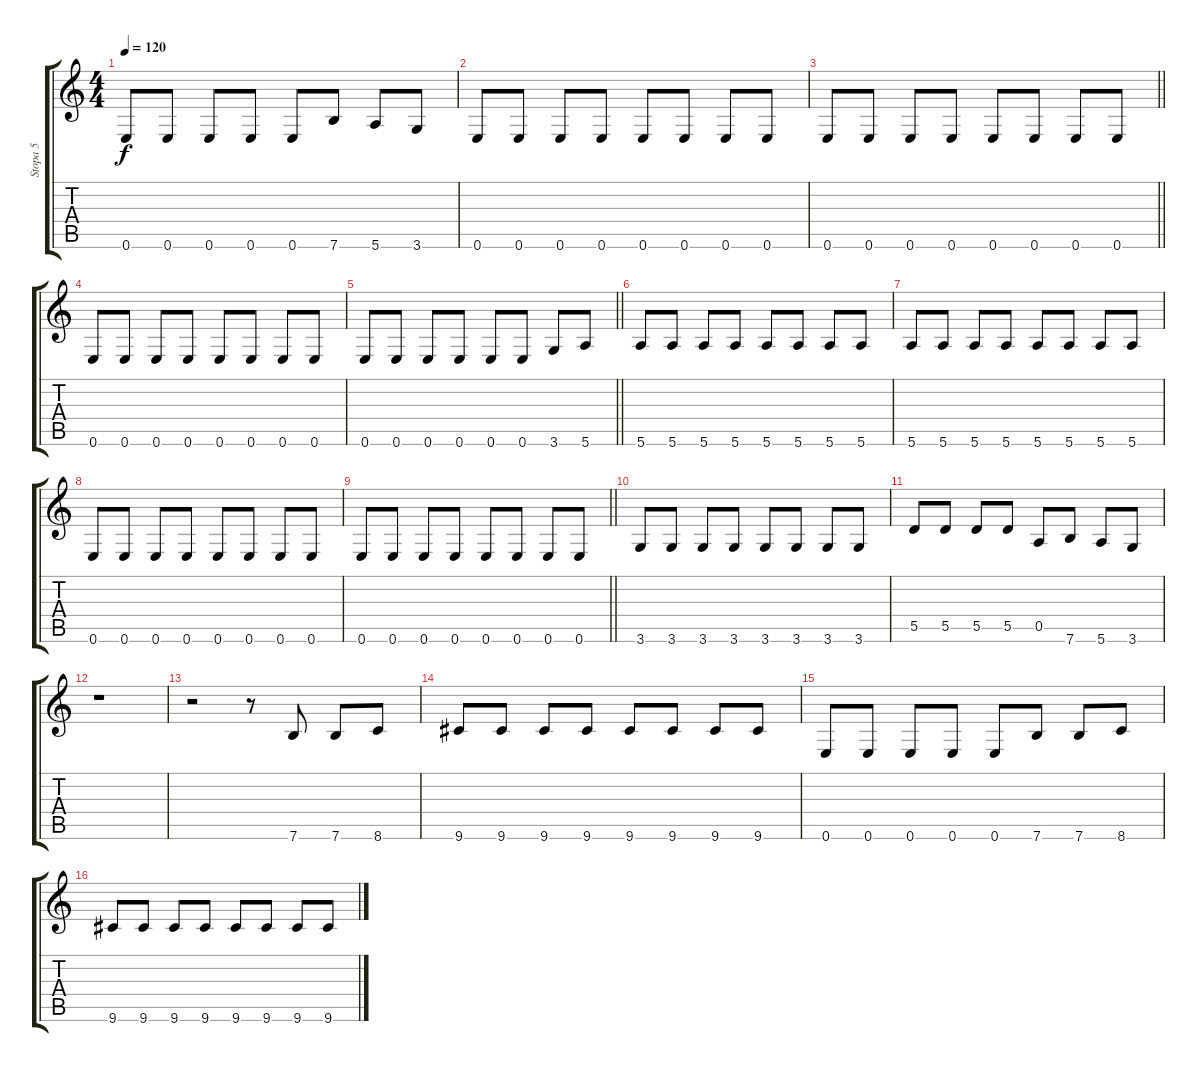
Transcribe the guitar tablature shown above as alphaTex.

\track ("Stopa 5" "Stopa 5") {instrument overdrivenguitar}
\staff {score tabs}
\tuning (E4 B3 G3 D3 A2 E2) {hide}
\ts (4 4)
\tempo 120
\clef g2
\ks c
0.6.8{dy f} 0.6.8 0.6.8 0.6.8 0.6.8 7.6.8 5.6.8 3.6.8 |
0.6.8 0.6.8 0.6.8 0.6.8 0.6.8 0.6.8 0.6.8 0.6.8 |
\barLineRight lightlight
0.6.8 0.6.8 0.6.8 0.6.8 0.6.8 0.6.8 0.6.8 0.6.8 |
0.6.8 0.6.8 0.6.8 0.6.8 0.6.8 0.6.8 0.6.8 0.6.8 |
\barLineRight lightlight
0.6.8 0.6.8 0.6.8 0.6.8 0.6.8 0.6.8 3.6.8 5.6.8 |
5.6.8 5.6.8 5.6.8 5.6.8 5.6.8 5.6.8 5.6.8 5.6.8 |
5.6.8 5.6.8 5.6.8 5.6.8 5.6.8 5.6.8 5.6.8 5.6.8 |
0.6.8 0.6.8 0.6.8 0.6.8 0.6.8 0.6.8 0.6.8 0.6.8 |
\barLineRight lightlight
0.6.8 0.6.8 0.6.8 0.6.8 0.6.8 0.6.8 0.6.8 0.6.8 |
3.6.8 3.6.8 3.6.8 3.6.8 3.6.8 3.6.8 3.6.8 3.6.8 |
5.5.8 5.5.8 5.5.8 5.5.8 0.5.8 7.6.8 5.6.8 3.6.8 |
r.1 |
r.2 r.8 7.6.8 7.6.8 8.6.8 |
9.6.8 9.6.8 9.6.8 9.6.8 9.6.8 9.6.8 9.6.8 9.6.8 |
0.6.8 0.6.8 0.6.8 0.6.8 0.6.8 7.6.8 7.6.8 8.6.8 |
9.6.8 9.6.8 9.6.8 9.6.8 9.6.8 9.6.8 9.6.8 9.6.8
